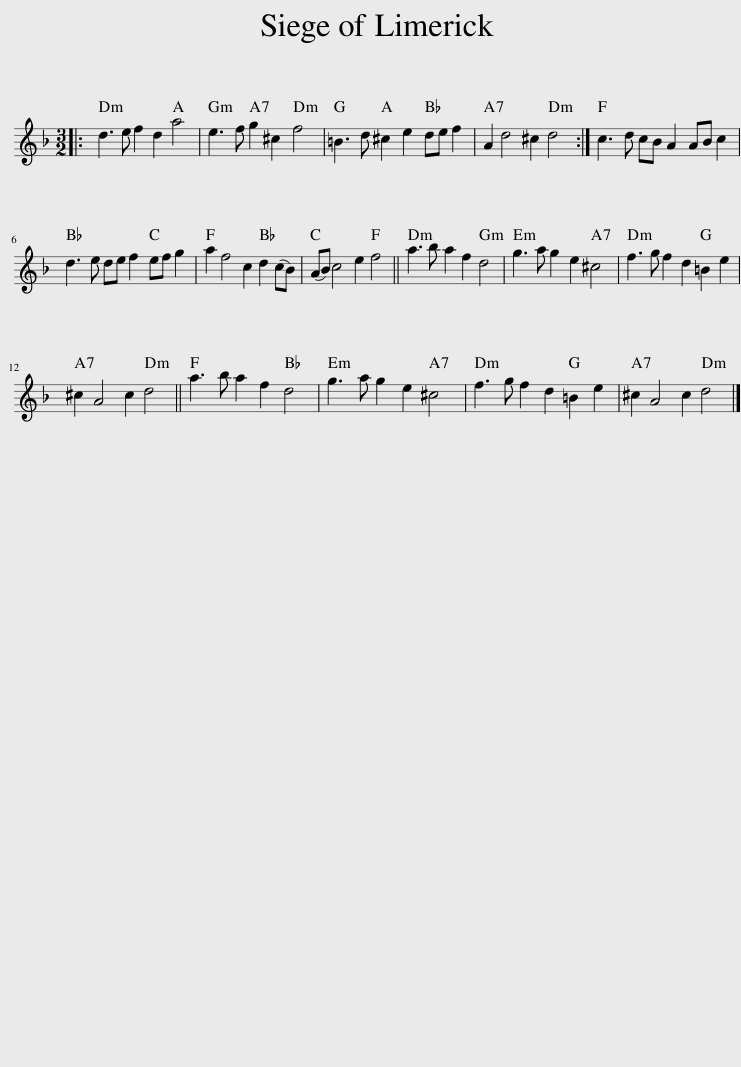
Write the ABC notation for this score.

X:1
L:1/8
M:3/2
I:linebreak $
K:Dmin
V:1 treble
V:1
|: d3 e f2 d2 a4 | e3 f g2 ^c2 f4 | =B3 d ^c2 e2 de f2 | A2 d4 ^c2 d4 :| c3 d cB A2 AB c2 |$ %5
 d3 e de f2 ef g2 | a2 f4 c2 d2 (cB) | (AB) c4 e2 f4 || a3 b a2 f2 d4 | g3 a g2 e2 ^c4 | %10
 f3 g f2 d2 =B2 e2 |$ ^c2 A4 c2 d4 || a3 b a2 f2 d4 | g3 a g2 e2 ^c4 | f3 g f2 d2 =B2 e2 | %15
 ^c2 A4 c2 d4 |] %16
